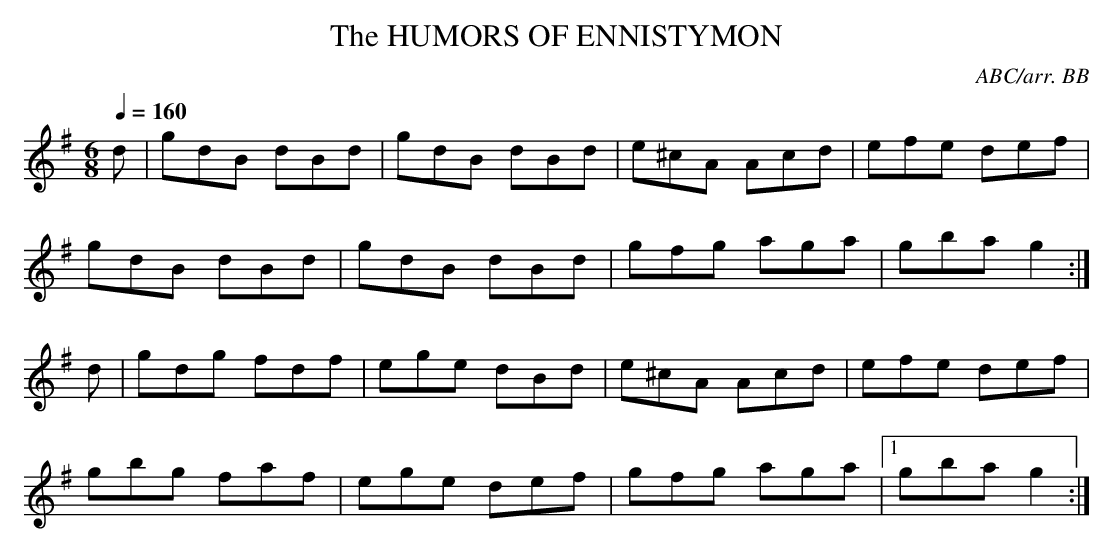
X:1
T:The HUMORS OF ENNISTYMON
C:ABC/arr. BB
though I'm not 100% sure it belongs there!
Q:1/4=160
M:6/8
L:1/8
K:G
d|gdB dBd|gdB dBd|e^cA Acd|efe def|
gdB dBd|gdB dBd|gfg aga|gba g2 :|
d|gdg fdf|ege dBd|e^cA Acd|efe def|
gbg faf|ege def|gfg aga|1 gba g2 :|
